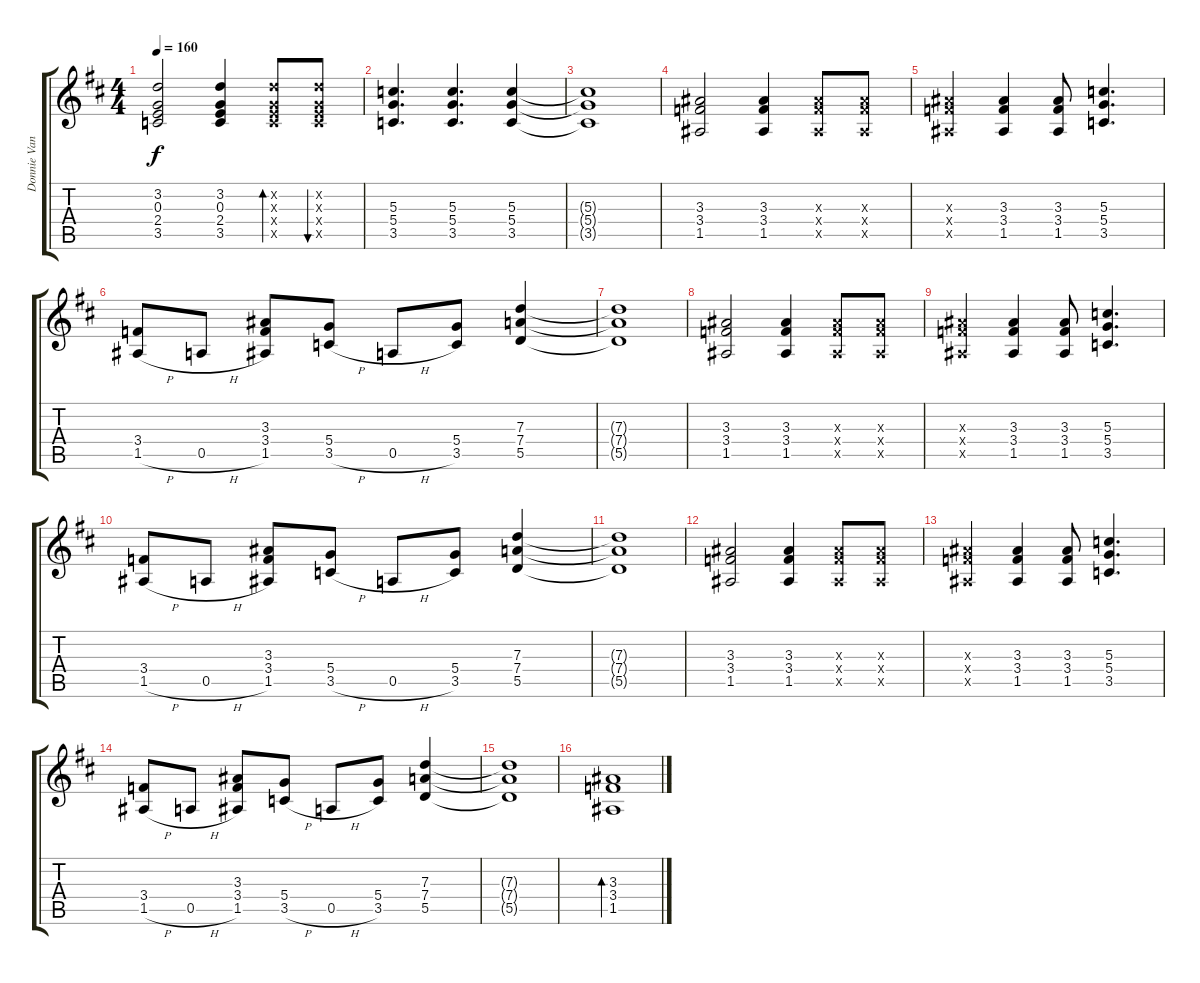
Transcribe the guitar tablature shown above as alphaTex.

\track ("Donnie Van Zant Guitar" "Donnie Van") {instrument electricguitarclean}
\staff {score tabs}
\tuning (E4 B3 G3 D3 A2 D2) {hide}
\ts (4 4)
\tempo 160
\clef g2
\ks d
(3.2 0.3 2.4 3.5).2{dy f} (3.2 0.3 2.4 3.5).4 (3.2{x} 0.3{x} 2.4{x} 3.5{x}).8{bd 60} (3.2{x} 0.3{x} 2.4{x} 3.5{x}).8{bu 60} |
(5.3 5.4 3.5).4{d} (5.3 5.4 3.5).4{d} (5.3 5.4 3.5).4 |
(5.3{t} 5.4{t} 3.5{t}).1 |
(3.3 3.4 1.5).2 (3.3 3.4 1.5).4 (3.3{x} 3.4{x} 1.5{x}).8 (3.3{x} 3.4{x} 1.5{x}).8 |
(3.3{x} 3.4{x} 1.5{x}).4 (3.3 3.4 1.5).4 (3.3 3.4 1.5).8 (5.3 5.4 3.5).4{d} |
(3.4 1.5{h}).8 0.5{h}.8 (3.3 3.4 1.5).8 (5.4 3.5{h}).8 0.5{h}.8 (5.4 3.5).8 (7.3 7.4 5.5).4 |
(7.3{t} 7.4{t} 5.5{t}).1 |
(3.3 3.4 1.5).2 (3.3 3.4 1.5).4 (3.3{x} 3.4{x} 1.5{x}).8 (3.3{x} 3.4{x} 1.5{x}).8 |
(3.3{x} 3.4{x} 1.5{x}).4 (3.3 3.4 1.5).4 (3.3 3.4 1.5).8 (5.3 5.4 3.5).4{d} |
(3.4 1.5{h}).8 0.5{h}.8 (3.3 3.4 1.5).8 (5.4 3.5{h}).8 0.5{h}.8 (5.4 3.5).8 (7.3 7.4 5.5).4 |
(7.3{t} 7.4{t} 5.5{t}).1 |
(3.3 3.4 1.5).2 (3.3 3.4 1.5).4 (3.3{x} 3.4{x} 1.5{x}).8 (3.3{x} 3.4{x} 1.5{x}).8 |
(3.3{x} 3.4{x} 1.5{x}).4 (3.3 3.4 1.5).4 (3.3 3.4 1.5).8 (5.3 5.4 3.5).4{d} |
(3.4 1.5{h}).8 0.5{h}.8 (3.3 3.4 1.5).8 (5.4 3.5{h}).8 0.5{h}.8 (5.4 3.5).8 (7.3 7.4 5.5).4 |
(7.3{t} 7.4{t} 5.5{t}).1 |
(3.3 3.4 1.5).1{bd 480 volume 11 instrument electricguitarclean}
